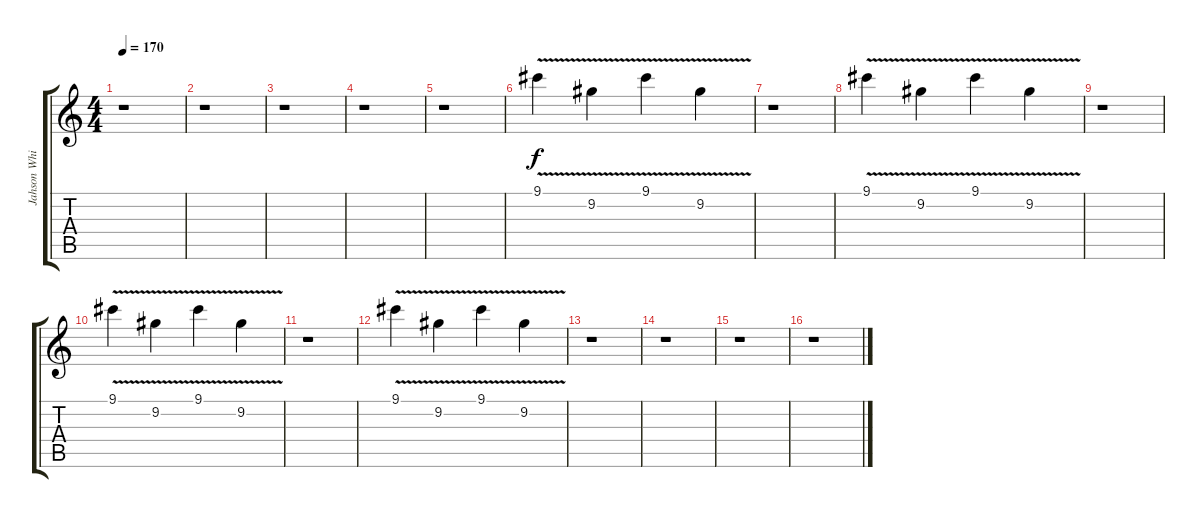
\track ("Jahson White" "Jahson Whi") {instrument distortionguitar}
\staff {score tabs}
\tuning (E4 B3 G3 D3 A2 E2) {hide}
\ts (4 4)
\tempo 170
\clef g2
\ks c
r.1{dy f} |
r.1 |
r.1 |
r.1 |
r.1 |
9.1{v}.4 9.2{v}.4 9.1{v}.4 9.2{v}.4 |
r.1 |
9.1{v}.4 9.2{v}.4 9.1{v}.4 9.2{v}.4 |
r.1 |
9.1{v}.4 9.2{v}.4 9.1{v}.4 9.2{v}.4 |
r.1 |
9.1{v}.4 9.2{v}.4 9.1{v}.4 9.2{v}.4 |
r.1 |
r.1 |
r.1 |
r.1
